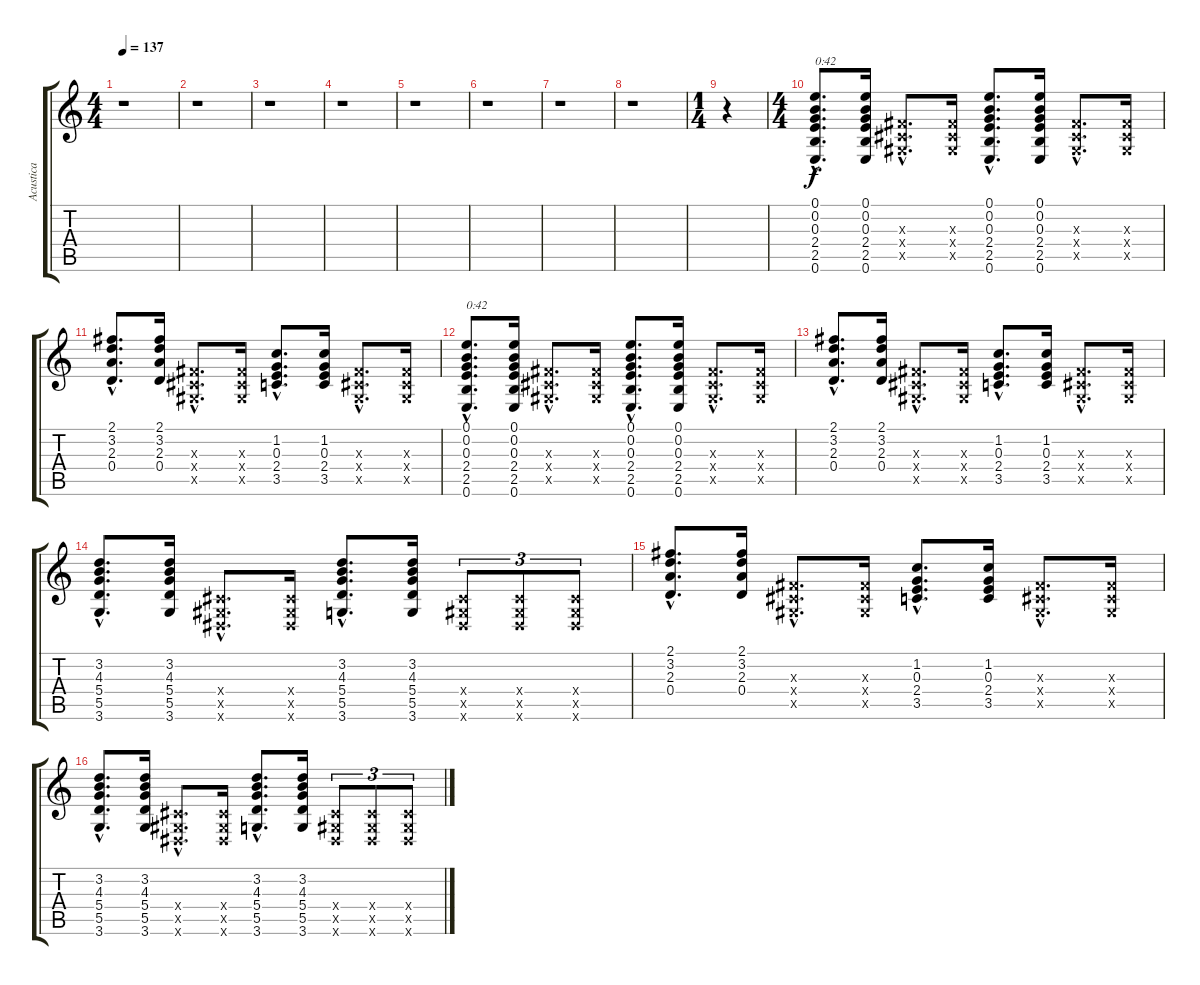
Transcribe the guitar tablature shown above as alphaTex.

\track ("Acustica" "Acustica") {instrument acousticguitarsteel}
\staff {score tabs}
\tuning (E4 B3 G3 D3 A2 E2) {hide}
\ts (4 4)
\tempo 137
\clef g2
\ks c
r.1{dy f} |
r.1 |
r.1 |
r.1 |
r.1 |
r.1 |
r.1 |
r.1 |
\ts (1 4)
r.4 |
\ts (4 4)
(0.1{hac} 0.2{hac} 0.3{hac} 2.4{hac} 2.5{hac} 0.6{hac}).8{d txt "0:42"} (0.1 0.2 0.3 2.4 2.5 0.6).16 (-1.3{hac x} -1.4{hac x} -1.5{hac x}).8{d} (-1.3{x} -1.4{x} -1.5{x}).16 (0.1{hac} 0.2{hac} 0.3{hac} 2.4{hac} 2.5{hac} 0.6{hac}).8{d} (0.1 0.2 0.3 2.4 2.5 0.6).16 (-1.3{hac x} -1.4{hac x} -1.5{hac x}).8{d} (-1.3{x} -1.4{x} -1.5{x}).16 |
(2.1{hac} 3.2{hac} 2.3{hac} 0.4{hac}).8{d} (2.1 3.2 2.3 0.4).16 (-1.3{hac x} -1.4{hac x} -1.5{hac x}).8{d} (-1.3{x} -1.4{x} -1.5{x}).16 (1.2{hac} 0.3{hac} 2.4{hac} 3.5{hac}).8{d} (1.2 0.3 2.4 3.5).16 (-1.3{hac x} -1.4{hac x} -1.5{hac x}).8{d} (-1.3{x} -1.4{x} -1.5{x}).16 |
(0.1{hac} 0.2{hac} 0.3{hac} 2.4{hac} 2.5{hac} 0.6{hac}).8{d txt "0:42"} (0.1 0.2 0.3 2.4 2.5 0.6).16 (-1.3{hac x} -1.4{hac x} -1.5{hac x}).8{d} (-1.3{x} -1.4{x} -1.5{x}).16 (0.1{hac} 0.2{hac} 0.3{hac} 2.4{hac} 2.5{hac} 0.6{hac}).8{d} (0.1 0.2 0.3 2.4 2.5 0.6).16 (-1.3{hac x} -1.4{hac x} -1.5{hac x}).8{d} (-1.3{x} -1.4{x} -1.5{x}).16 |
(2.1{hac} 3.2{hac} 2.3{hac} 0.4{hac}).8{d} (2.1 3.2 2.3 0.4).16 (-1.3{hac x} -1.4{hac x} -1.5{hac x}).8{d} (-1.3{x} -1.4{x} -1.5{x}).16 (1.2{hac} 0.3{hac} 2.4{hac} 3.5{hac}).8{d} (1.2 0.3 2.4 3.5).16 (-1.3{hac x} -1.4{hac x} -1.5{hac x}).8{d} (-1.3{x} -1.4{x} -1.5{x}).16 |
(3.2{hac} 4.3{hac} 5.4{hac} 5.5{hac} 3.6{hac}).8{d} (3.2 4.3 5.4 5.5 3.6).16 (-1.4{hac x} -1.5{hac x} -1.6{hac x}).8{d} (-1.4{x} -1.5{x} -1.6{x}).16 (3.2{hac} 4.3{hac} 5.4{hac} 5.5{hac} 3.6{hac}).8{d} (3.2 4.3 5.4 5.5 3.6).16 (-1.4{x} -1.5{x} -1.6{x}).8{tu (3 2)} (-1.4{x} -1.5{x} -1.6{x}).8{tu (3 2)} (-1.4{x} -1.5{x} -1.6{x}).8{tu (3 2)} |
(2.1{hac} 3.2{hac} 2.3{hac} 0.4{hac}).8{d} (2.1 3.2 2.3 0.4).16 (-1.3{hac x} -1.4{hac x} -1.5{hac x}).8{d} (-1.3{x} -1.4{x} -1.5{x}).16 (1.2{hac} 0.3{hac} 2.4{hac} 3.5{hac}).8{d} (1.2 0.3 2.4 3.5).16 (-1.3{hac x} -1.4{hac x} -1.5{hac x}).8{d} (-1.3{x} -1.4{x} -1.5{x}).16 |
(3.2{hac} 4.3{hac} 5.4{hac} 5.5{hac} 3.6{hac}).8{d} (3.2 4.3 5.4 5.5 3.6).16 (-1.4{hac x} -1.5{hac x} -1.6{hac x}).8{d} (-1.4{x} -1.5{x} -1.6{x}).16 (3.2{hac} 4.3{hac} 5.4{hac} 5.5{hac} 3.6{hac}).8{d} (3.2 4.3 5.4 5.5 3.6).16 (-1.4{x} -1.5{x} -1.6{x}).8{tu (3 2)} (-1.4{x} -1.5{x} -1.6{x}).8{tu (3 2)} (-1.4{x} -1.5{x} -1.6{x}).8{tu (3 2)}
